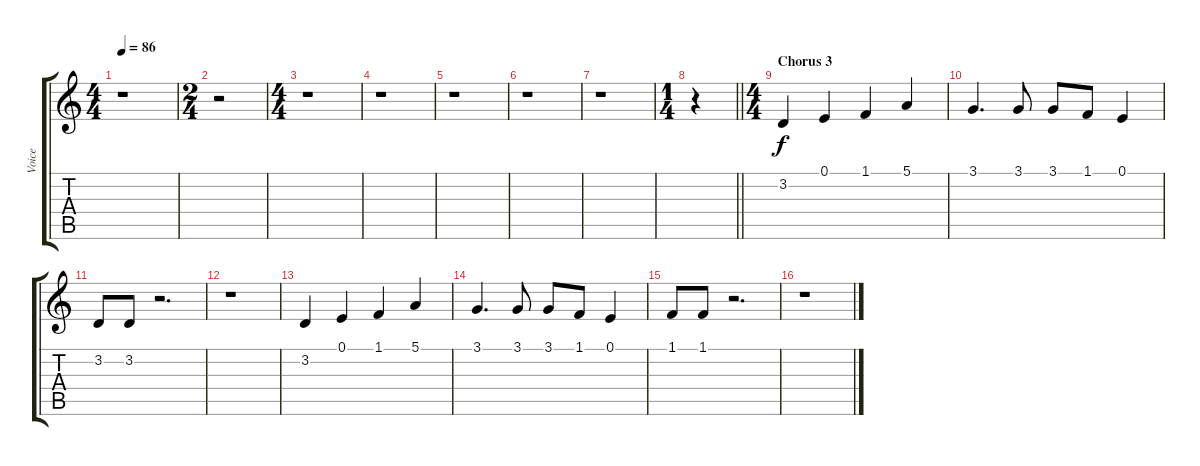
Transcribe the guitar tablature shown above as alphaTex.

\track ("Voice" "Voice") {instrument fx5brightness}
\staff {score tabs}
\tuning (E4 B3 G3 D3 A2 E2) {hide}
\ts (4 4)
\tempo 86
\clef g2
\ks c
r.1{dy f} |
\ts (2 4)
r.2 |
\ts (4 4)
r.1 |
r.1 |
r.1 |
r.1 |
r.1 |
\ts (1 4)
\barLineRight lightlight
r.4 |
\ts (4 4)
\section ("" "Chorus 3")
3.2.4 0.1.4 1.1.4 5.1.4 |
3.1.4{d} 3.1.8 3.1.8 1.1.8 0.1.4 |
3.2.8 3.2.8 r.2{d} |
r.1 |
3.2.4 0.1.4 1.1.4 5.1.4 |
3.1.4{d} 3.1.8 3.1.8 1.1.8 0.1.4 |
1.1.8 1.1.8 r.2{d} |
r.1
